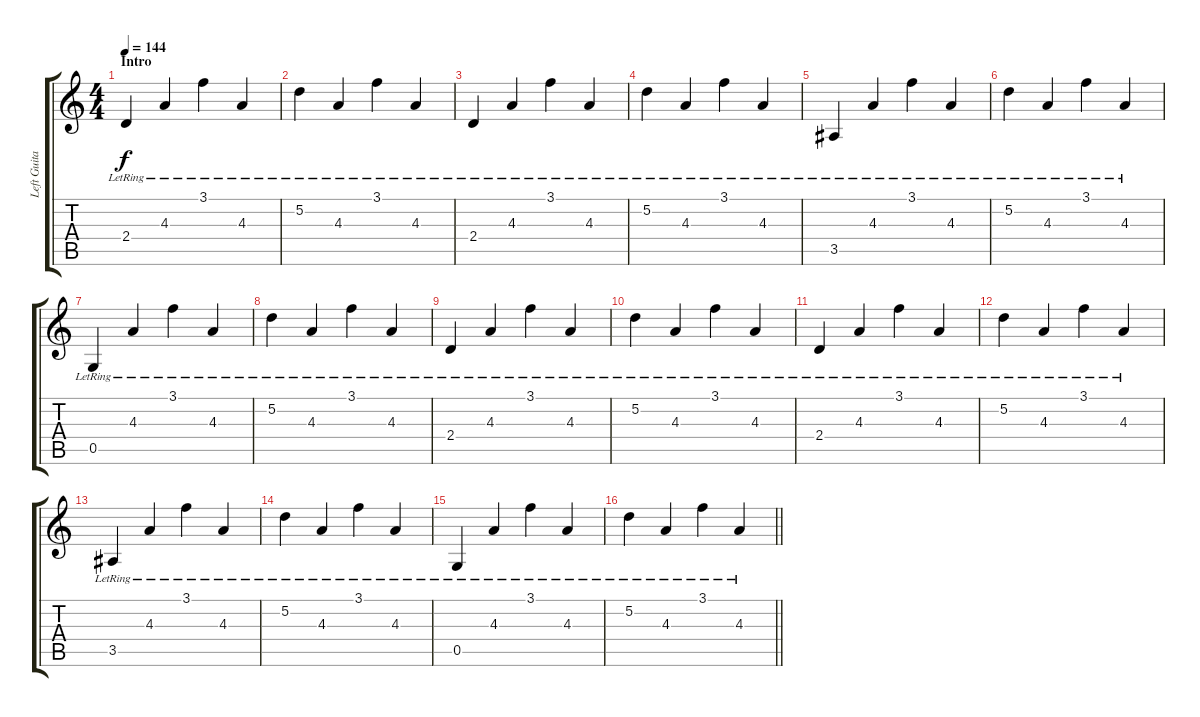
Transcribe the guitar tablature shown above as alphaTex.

\track ("Left Guitar" "Left Guita") {instrument electricguitarclean}
\staff {score tabs}
\tuning (D4 A3 F3 C3 G2 D2) {hide}
\ts (4 4)
\section ("" "Intro")
\tempo 144
\clef g2
\ks c
2.4{lr}.4{dy f instrument electricguitarclean} 4.3{lr}.4 3.1{lr}.4 4.3{lr}.4 |
5.2{lr}.4 4.3{lr}.4 3.1{lr}.4 4.3{lr}.4 |
2.4{lr}.4 4.3{lr}.4 3.1{lr}.4 4.3{lr}.4 |
5.2{lr}.4 4.3{lr}.4 3.1{lr}.4 4.3{lr}.4 |
3.5{lr}.4 4.3{lr}.4 3.1{lr}.4 4.3{lr}.4 |
5.2{lr}.4 4.3{lr}.4 3.1{lr}.4 4.3{lr}.4 |
0.5{lr}.4 4.3{lr}.4 3.1{lr}.4 4.3{lr}.4 |
5.2{lr}.4 4.3{lr}.4 3.1{lr}.4 4.3{lr}.4 |
2.4{lr}.4 4.3{lr}.4 3.1{lr}.4 4.3{lr}.4 |
5.2{lr}.4 4.3{lr}.4 3.1{lr}.4 4.3{lr}.4 |
2.4{lr}.4 4.3{lr}.4 3.1{lr}.4 4.3{lr}.4 |
5.2{lr}.4 4.3{lr}.4 3.1{lr}.4 4.3{lr}.4 |
3.5{lr}.4 4.3{lr}.4 3.1{lr}.4 4.3{lr}.4 |
5.2{lr}.4 4.3{lr}.4 3.1{lr}.4 4.3{lr}.4 |
0.5{lr}.4 4.3{lr}.4 3.1{lr}.4 4.3{lr}.4 |
\barLineRight lightlight
5.2{lr}.4 4.3{lr}.4 3.1{lr}.4 4.3{lr}.4
